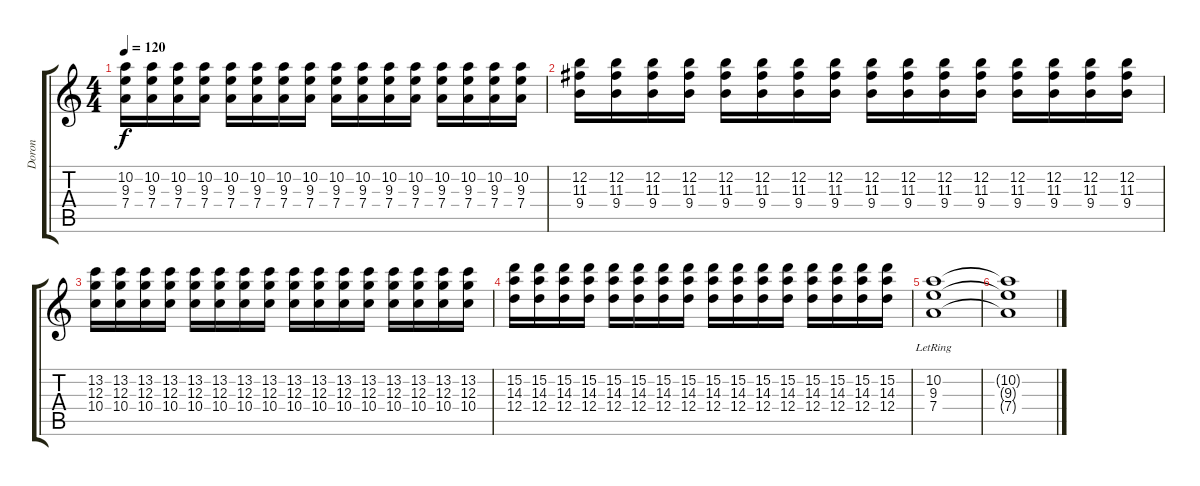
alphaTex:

\track ("Doron" "Doron") {instrument distortionguitar}
\staff {score tabs}
\tuning (E4 B3 G3 D3 A2 E2) {hide}
\ts (4 4)
\tempo 120
\clef g2
\ks c
(10.2 9.3 7.4).16{dy f} (10.2 9.3 7.4).16 (10.2 9.3 7.4).16 (10.2 9.3 7.4).16 (10.2 9.3 7.4).16 (10.2 9.3 7.4).16 (10.2 9.3 7.4).16 (10.2 9.3 7.4).16 (10.2 9.3 7.4).16 (10.2 9.3 7.4).16 (10.2 9.3 7.4).16 (10.2 9.3 7.4).16 (10.2 9.3 7.4).16 (10.2 9.3 7.4).16 (10.2 9.3 7.4).16 (10.2 9.3 7.4).16 |
(12.2 11.3 9.4).16 (12.2 11.3 9.4).16 (12.2 11.3 9.4).16 (12.2 11.3 9.4).16 (12.2 11.3 9.4).16 (12.2 11.3 9.4).16 (12.2 11.3 9.4).16 (12.2 11.3 9.4).16 (12.2 11.3 9.4).16 (12.2 11.3 9.4).16 (12.2 11.3 9.4).16 (12.2 11.3 9.4).16 (12.2 11.3 9.4).16 (12.2 11.3 9.4).16 (12.2 11.3 9.4).16 (12.2 11.3 9.4).16 |
(13.2 12.3 10.4).16 (13.2 12.3 10.4).16 (13.2 12.3 10.4).16 (13.2 12.3 10.4).16 (13.2 12.3 10.4).16 (13.2 12.3 10.4).16 (13.2 12.3 10.4).16 (13.2 12.3 10.4).16 (13.2 12.3 10.4).16 (13.2 12.3 10.4).16 (13.2 12.3 10.4).16 (13.2 12.3 10.4).16 (13.2 12.3 10.4).16 (13.2 12.3 10.4).16 (13.2 12.3 10.4).16 (13.2 12.3 10.4).16 |
(15.2 14.3 12.4).16 (15.2 14.3 12.4).16 (15.2 14.3 12.4).16 (15.2 14.3 12.4).16 (15.2 14.3 12.4).16 (15.2 14.3 12.4).16 (15.2 14.3 12.4).16 (15.2 14.3 12.4).16 (15.2 14.3 12.4).16 (15.2 14.3 12.4).16 (15.2 14.3 12.4).16 (15.2 14.3 12.4).16 (15.2 14.3 12.4).16 (15.2 14.3 12.4).16 (15.2 14.3 12.4).16 (15.2 14.3 12.4).16 |
(10.2{lr} 9.3 7.4).1 |
(10.2{t} 9.3{t} 7.4{t}).1
